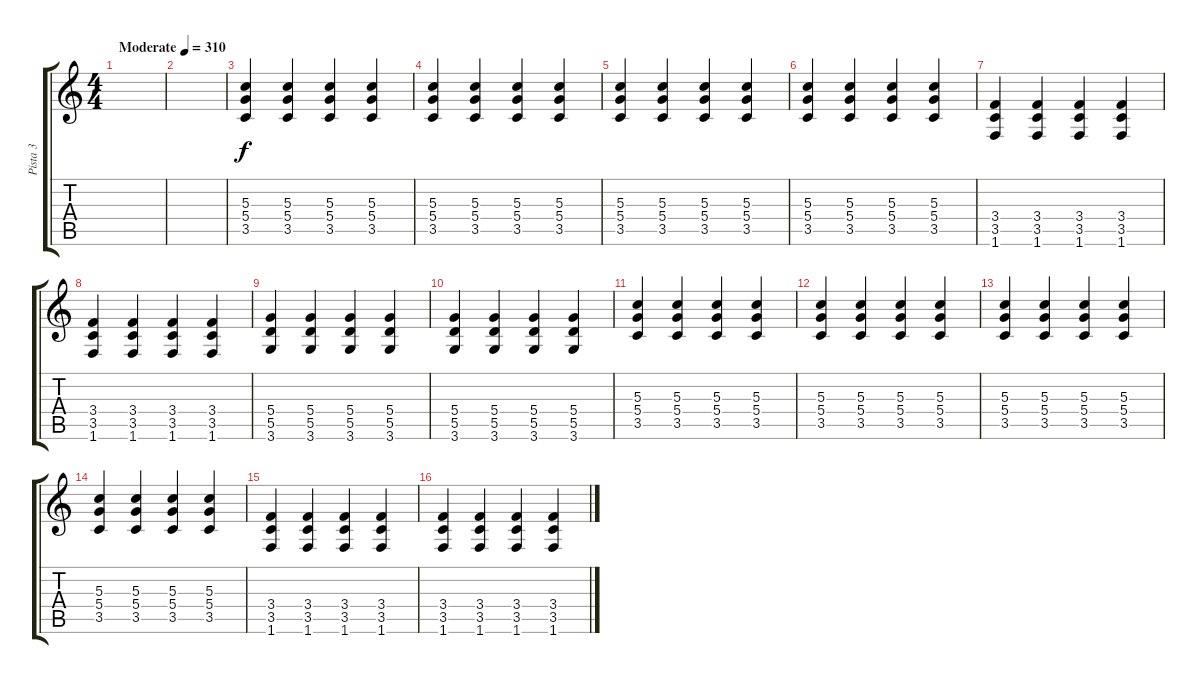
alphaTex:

\track ("Pista 3" "Pista 3") {instrument distortionguitar}
\staff {score tabs}
\tuning (E4 B3 G3 D3 A2 E2) {hide}
\ts (4 4)
\tempo (310 "Moderate")
\clef g2
\ks c
|
|
(5.3 5.4 3.5).4 (5.3 5.4 3.5).4 (5.3 5.4 3.5).4 (5.3 5.4 3.5).4 |
(5.3 5.4 3.5).4 (5.3 5.4 3.5).4 (5.3 5.4 3.5).4 (5.3 5.4 3.5).4 |
(5.3 5.4 3.5).4 (5.3 5.4 3.5).4 (5.3 5.4 3.5).4 (5.3 5.4 3.5).4 |
(5.3 5.4 3.5).4 (5.3 5.4 3.5).4 (5.3 5.4 3.5).4 (5.3 5.4 3.5).4 |
(3.4 3.5 1.6).4 (3.4 3.5 1.6).4 (3.4 3.5 1.6).4 (3.4 3.5 1.6).4 |
(3.4 3.5 1.6).4 (3.4 3.5 1.6).4 (3.4 3.5 1.6).4 (3.4 3.5 1.6).4 |
(5.4 5.5 3.6).4 (5.4 5.5 3.6).4 (5.4 5.5 3.6).4 (5.4 5.5 3.6).4 |
(5.4 5.5 3.6).4 (5.4 5.5 3.6).4 (5.4 5.5 3.6).4 (5.4 5.5 3.6).4 |
(5.3 5.4 3.5).4 (5.3 5.4 3.5).4 (5.3 5.4 3.5).4 (5.3 5.4 3.5).4 |
(5.3 5.4 3.5).4 (5.3 5.4 3.5).4 (5.3 5.4 3.5).4 (5.3 5.4 3.5).4 |
(5.3 5.4 3.5).4 (5.3 5.4 3.5).4 (5.3 5.4 3.5).4 (5.3 5.4 3.5).4 |
(5.3 5.4 3.5).4 (5.3 5.4 3.5).4 (5.3 5.4 3.5).4 (5.3 5.4 3.5).4 |
(3.4 3.5 1.6).4 (3.4 3.5 1.6).4 (3.4 3.5 1.6).4 (3.4 3.5 1.6).4 |
(3.4 3.5 1.6).4 (3.4 3.5 1.6).4 (3.4 3.5 1.6).4 (3.4 3.5 1.6).4
